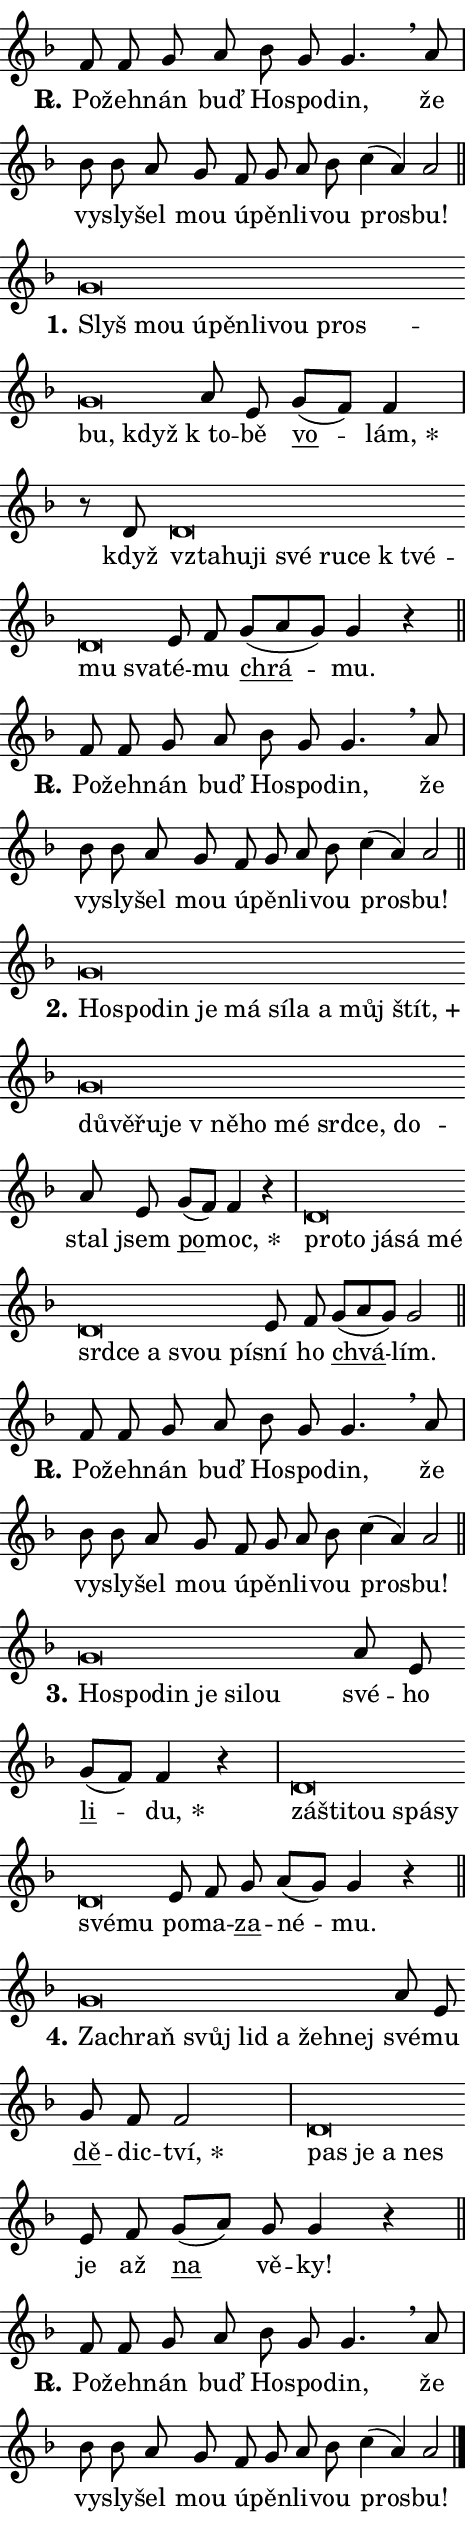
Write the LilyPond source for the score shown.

\version "2.24.0"
\header { tagline = "" }
\paper {
  indent = 0\cm
  top-margin = 0\cm
  right-margin = 0.13\cm % to fit lyric hyphens
  bottom-margin = 0\cm
  left-margin = 0\cm
  paper-width = 8\cm
  page-breaking = #ly:one-page-breaking
  system-system-spacing.basic-distance = #11
  score-system-spacing.basic-distance = #11
  ragged-last = ##f
}


%% Author: Thomas Morley
%% https://lists.gnu.org/archive/html/lilypond-user/2020-05/msg00002.html
#(define (line-position grob)
"Returns position of @var[grob} in current system:
   @code{'start}, if at first time-step
   @code{'end}, if at last time-step
   @code{'middle} otherwise
"
  (let* ((col (ly:item-get-column grob))
         (ln (ly:grob-object col 'left-neighbor))
         (rn (ly:grob-object col 'right-neighbor))
         (col-to-check-left (if (ly:grob? ln) ln col))
         (col-to-check-right (if (ly:grob? rn) rn col))
         (break-dir-left
           (and
             (ly:grob-property col-to-check-left 'non-musical #f)
             (ly:item-break-dir col-to-check-left)))
         (break-dir-right
           (and
             (ly:grob-property col-to-check-right 'non-musical #f)
             (ly:item-break-dir col-to-check-right))))
        (cond ((eqv? 1 break-dir-left) 'start)
              ((eqv? -1 break-dir-right) 'end)
              (else 'middle))))

#(define (tranparent-at-line-position vctor)
  (lambda (grob)
  "Relying on @code{line-position} select the relevant enry from @var{vctor}.
Used to determine transparency,"
    (case (line-position grob)
      ((end) (not (vector-ref vctor 0)))
      ((middle) (not (vector-ref vctor 1)))
      ((start) (not (vector-ref vctor 2))))))

noteHeadBreakVisibility =
#(define-music-function (break-visibility)(vector?)
"Makes @code{NoteHead}s transparent relying on @var{break-visibility}"
#{
  \override NoteHead.transparent =
    #(tranparent-at-line-position break-visibility)
#})

#(define delete-ledgers-for-transparent-note-heads
  (lambda (grob)
    "Reads whether a @code{NoteHead} is transparent.
If so this @code{NoteHead} is removed from @code{'note-heads} from
@var{grob}, which is supposed to be @code{LedgerLineSpanner}.
As a result ledgers are not printed for this @code{NoteHead}"
    (let* ((nhds-array (ly:grob-object grob 'note-heads))
           (nhds-list
             (if (ly:grob-array? nhds-array)
                 (ly:grob-array->list nhds-array)
                 '()))
           ;; Relies on the transparent-property being done before
           ;; Staff.LedgerLineSpanner.after-line-breaking is executed.
           ;; This is fragile ...
           (to-keep
             (remove
               (lambda (nhd)
                 (ly:grob-property nhd 'transparent #f))
               nhds-list)))
      ;; TODO find a better method to iterate over grob-arrays, similiar
      ;; to filter/remove etc for lists
      ;; For now rebuilt from scratch
      (set! (ly:grob-object grob 'note-heads)  '())
      (for-each
        (lambda (nhd)
          (ly:pointer-group-interface::add-grob grob 'note-heads nhd))
        to-keep))))

squashNotes = {
  \override NoteHead.X-extent = #'(-0.2 . 0.2)
  \override NoteHead.Y-extent = #'(-0.75 . 0)
  \override NoteHead.stencil =
    #(lambda (grob)
       (let ((pos (ly:grob-property grob 'staff-position)))
         (begin
           (if (< pos -7) (display "ERROR: Lower brevis then expected\n") (display ""))
           (if (<= pos -6) ly:text-interface::print ly:note-head::print))))
}
unSquashNotes = {
  \revert NoteHead.X-extent
  \revert NoteHead.Y-extent
  \revert NoteHead.stencil
}

hideNotes = \noteHeadBreakVisibility #begin-of-line-visible
unHideNotes = \noteHeadBreakVisibility #all-visible

% work-around for resetting accidentals
% https://lilypond.org/doc/v2.23/Documentation/notation/displaying-rhythms#unmetered-music
cadenzaMeasure = {
  \cadenzaOff
  \partial 1024 s1024
  \cadenzaOn
}

#(define-markup-command (accent layout props text) (markup?)
  "Underline accented syllable"
  (interpret-markup layout props
    #{\markup \override #'(offset . 4.3) \underline { #text }#}))

responsum = \markup \concat {
  "R" \hspace #-1.05 \path #0.1 #'((moveto 0 0.07) (lineto 0.9 0.8)) \hspace #0.05 "."
}

spaceSize = #0.6828661417322834 % exact space size for TeX Gyre Schola

\layout {
  \context {
    \Staff
    \remove "Time_signature_engraver"
    \override LedgerLineSpanner.after-line-breaking = #delete-ledgers-for-transparent-note-heads
  }
  \context {
    \Lyrics {
      \override LyricSpace.minimum-distance = \spaceSize
      \override LyricText.font-name = #"TeX Gyre Schola"
      \override LyricText.font-size = 1
      \override StanzaNumber.font-name = #"TeX Gyre Schola Bold"
      \override StanzaNumber.font-size = 1
    }
  }
  \context {
    \Score 
    \override NoteHead.text =
      #(lambda (grob) 
        (let ((pos (ly:grob-property grob 'staff-position)))
          #{\markup {
            \combine
              \halign #-0.55 \raise #(if (= pos -6) 0 0.5) \override #'(thickness . 2) \draw-line #'(3.2 . 0)
              \musicglyph "noteheads.sM1"
          }#}))
  }
}

% magnetic-lyrics.ily
%
%   written by
%     Jean Abou Samra <jean@abou-samra.fr>
%     Werner Lemberg <wl@gnu.org>
%
%   adapted by
%     Jiri Hon <jiri.hon@gmail.com>
%
% Version 2022-Apr-15

% https://www.mail-archive.com/lilypond-user@gnu.org/msg149350.html

#(define (Left_hyphen_pointer_engraver context)
   "Collect syllable-hyphen-syllable occurrences in lyrics and store
them in properties.  This engraver only looks to the left.  For
example, if the lyrics input is @code{foo -- bar}, it does the
following.

@itemize @bullet
@item
Set the @code{text} property of the @code{LyricHyphen} grob between
@q{foo} and @q{bar} to @code{foo}.

@item
Set the @code{left-hyphen} property of the @code{LyricText} grob with
text @q{foo} to the @code{LyricHyphen} grob between @q{foo} and
@q{bar}.
@end itemize

Use this auxiliary engraver in combination with the
@code{lyric-@/text::@/apply-@/magnetic-@/offset!} hook."
   (let ((hyphen #f)
         (text #f))
     (make-engraver
      (acknowledgers
       ((lyric-syllable-interface engraver grob source-engraver)
        (set! text grob)))
      (end-acknowledgers
       ((lyric-hyphen-interface engraver grob source-engraver)
        ;(when (not (grob::has-interface grob 'lyric-space-interface))
          (set! hyphen grob)));)
      ((stop-translation-timestep engraver)
       (when (and text hyphen)
         (ly:grob-set-object! text 'left-hyphen hyphen))
       (set! text #f)
       (set! hyphen #f)))))

#(define (lyric-text::apply-magnetic-offset! grob)
   "If the space between two syllables is less than the value in
property @code{LyricText@/.details@/.squash-threshold}, move the right
syllable to the left so that it gets concatenated with the left
syllable.

Use this function as a hook for
@code{LyricText@/.after-@/line-@/breaking} if the
@code{Left_@/hyphen_@/pointer_@/engraver} is active."
   (let ((hyphen (ly:grob-object grob 'left-hyphen #f)))
     (when hyphen
       (let ((left-text (ly:spanner-bound hyphen LEFT)))
         (when (grob::has-interface left-text 'lyric-syllable-interface)
           (let* ((common (ly:grob-common-refpoint grob left-text X))
                  (this-x-ext (ly:grob-extent grob common X))
                  (left-x-ext
                   (begin
                     ;; Trigger magnetism for left-text.
                     (ly:grob-property left-text 'after-line-breaking)
                     (ly:grob-extent left-text common X)))
                  ;; `delta` is the gap width between two syllables.
                  (delta (- (interval-start this-x-ext)
                            (interval-end left-x-ext)))
                  (details (ly:grob-property grob 'details))
                  (threshold (assoc-get 'squash-threshold details 0.2)))
             (when (< delta threshold)
               (let* (;; We have to manipulate the input text so that
                      ;; ligatures crossing syllable boundaries are not
                      ;; disabled.  For languages based on the Latin
                      ;; script this is essentially a beautification.
                      ;; However, for non-Western scripts it can be a
                      ;; necessity.
                      (lt (ly:grob-property left-text 'text))
                      (rt (ly:grob-property grob 'text))
                      (is-space (grob::has-interface hyphen 'lyric-space-interface))
                      (space (if is-space " " ""))
                      (extra-delta (if is-space spaceSize 0))
                      ;; Append new syllable.
                      (ltrt-space (if (and (string? lt) (string? rt))
                                (string-append lt space rt)
                                (make-concat-markup (list lt space rt))))
                      ;; Right-align `ltrt` to the right side.
                      (ltrt-space-markup (grob-interpret-markup
                               grob
                               (make-translate-markup
                                (cons (interval-length this-x-ext) 0)
                                (make-right-align-markup ltrt-space)))))
                 (begin
                   ;; Don't print `left-text`.
                   (ly:grob-set-property! left-text 'stencil #f)
                   ;; Set text and stencil (which holds all collected
                   ;; syllables so far) and shift it to the left.
                   (ly:grob-set-property! grob 'text ltrt-space)
                   (ly:grob-set-property! grob 'stencil ltrt-space-markup)
                   (ly:grob-translate-axis! grob (- (- delta extra-delta)) X))))))))))


#(define (lyric-hyphen::displace-bounds-first grob)
   ;; Make very sure this callback isn't triggered too early.
   (let ((left (ly:spanner-bound grob LEFT))
         (right (ly:spanner-bound grob RIGHT)))
     (ly:grob-property left 'after-line-breaking)
     (ly:grob-property right 'after-line-breaking)
     (ly:lyric-hyphen::print grob)))

squashThreshold = #0.4

\layout {
  \context {
    \Lyrics
    \consists #Left_hyphen_pointer_engraver
    \override LyricText.after-line-breaking =
      #lyric-text::apply-magnetic-offset!
    \override LyricHyphen.stencil = #lyric-hyphen::displace-bounds-first
    \override LyricText.details.squash-threshold = \squashThreshold
    \override LyricHyphen.minimum-distance = 0
    \override LyricHyphen.minimum-length = \squashThreshold
  }
}

squashText = \override LyricText.details.squash-threshold = 9999
unSquashText = \override LyricText.details.squash-threshold = \squashThreshold

leftText = \override LyricText.self-alignment-X = #LEFT
unLeftText = \revert LyricText.self-alignment-X

starOffset = #(lambda (grob) 
                (let ((x_offset (ly:self-alignment-interface::aligned-on-x-parent grob)))
                  (if (= x_offset 0) 0 (+ x_offset 1.2))))

star = #(define-music-function (syllable)(string?)
"Append star separator at the end of a syllable"
#{
  \once \override LyricText.X-offset = #starOffset
  \lyricmode { \markup {
    #syllable
    \override #'((font-name . "TeX Gyre Schola Bold")) \hspace #0.2 \lower #0.65 \larger "*"
  } }
#})

starAccent = #(define-music-function (syllable)(string?)
"Append star separator at the end of a syllable and make accent"
#{
  \once \override LyricText.X-offset = #starOffset
  \lyricmode { \markup {
    \accent #syllable
    \override #'((font-name . "TeX Gyre Schola Bold")) \hspace #0.2 \lower #0.65 \larger "*"
  } }
#})

breath = #(define-music-function (syllable)(string?)
"Append breathing indicator at the end of a syllable"
#{
  \lyricmode { \markup { #syllable "+" } }
#})

optionalBreath = #(define-music-function (syllable)(string?)
"Append optional breathing indicator at the end of a syllable"
#{
  \lyricmode { \markup { #syllable "(+)" } }
#})


\score {
    <<
        \new Voice = "melody" { \cadenzaOn \key f \major \relative { f'8 f g a bes g g4. \breathe a8 \cadenzaMeasure \bar "|" bes bes a g \bar "" f g a bes \bar "" c4( a) a2 \cadenzaMeasure \bar "||" \break } }
        \new Lyrics \lyricsto "melody" { \lyricmode { \set stanza = \responsum
Po -- žeh -- nán buď Ho -- spo -- din, že vy -- sly -- šel mou ú -- pěn -- li -- vou pros -- bu! } }
    >>
    \layout {}
}

\score {
    <<
        \new Voice = "melody" { \cadenzaOn \key f \major \relative { \squashNotes g'\breve*1/16 \hideNotes \breve*1/16 \bar "" \breve*1/16 \bar "" \breve*1/16 \bar "" \breve*1/16 \bar "" \breve*1/16 \bar "" \breve*1/16 \bar "" \breve*1/16 \breve*1/16 \bar "" \unHideNotes \unSquashNotes a8 e \bar "" g[( f)] f4 \cadenzaMeasure \bar "|" r8 d8 \squashNotes d\breve*1/16 \hideNotes \breve*1/16 \bar "" \breve*1/16 \bar "" \breve*1/16 \bar "" \breve*1/16 \bar "" \breve*1/16 \bar "" \breve*1/16 \bar "" \breve*1/16 \breve*1/16 \bar "" \unHideNotes \unSquashNotes e8 f \bar "" g[( a g)] g4 r \cadenzaMeasure \bar "||" \break } }
        \new Lyrics \lyricsto "melody" { \lyricmode { \set stanza = "1."
\leftText Slyš \squashText mou ú -- pěn -- li -- vou pros -- bu, když \unLeftText \unSquashText "k to" -- bě \markup \accent vo -- \star lám, když \leftText vzta -- \squashText hu -- ji své ru -- ce "k tvé" -- mu sva -- \unLeftText \unSquashText té -- mu \markup \accent chrá -- mu. } }
    >>
    \layout {}
}

\score {
    <<
        \new Voice = "melody" { \cadenzaOn \key f \major \relative { f'8 f g a bes g g4. \breathe a8 \cadenzaMeasure \bar "|" bes bes a g \bar "" f g a bes \bar "" c4( a) a2 \cadenzaMeasure \bar "||" \break } }
        \new Lyrics \lyricsto "melody" { \lyricmode { \set stanza = \responsum
Po -- žeh -- nán buď Ho -- spo -- din, že vy -- sly -- šel mou ú -- pěn -- li -- vou pros -- bu! } }
    >>
    \layout {}
}

\score {
    <<
        \new Voice = "melody" { \cadenzaOn \key f \major \relative { \squashNotes g'\breve*1/16 \hideNotes \breve*1/16 \bar "" \breve*1/16 \bar "" \breve*1/16 \bar "" \breve*1/16 \bar "" \breve*1/16 \bar "" \breve*1/16 \bar "" \breve*1/16 \bar "" \breve*1/16 \bar "" \breve*1/16 \bar "" \breve*1/16 \bar "" \breve*1/16 \bar "" \breve*1/16 \bar "" \breve*1/16 \bar "" \breve*1/16 \bar "" \breve*1/16 \bar "" \breve*1/16 \bar "" \breve*1/16 \bar "" \breve*1/16 \breve*1/16 \bar "" \unHideNotes \unSquashNotes a8 e \bar "" g[( f)] f4 r \cadenzaMeasure \bar "|" \squashNotes d\breve*1/16 \hideNotes \breve*1/16 \bar "" \breve*1/16 \bar "" \breve*1/16 \bar "" \breve*1/16 \bar "" \breve*1/16 \bar "" \breve*1/16 \bar "" \breve*1/16 \bar "" \breve*1/16 \breve*1/16 \bar "" \unHideNotes \unSquashNotes e8 f \bar "" g[( a g)] g2 \cadenzaMeasure \bar "||" \break } }
        \new Lyrics \lyricsto "melody" { \lyricmode { \set stanza = "2."
\leftText Ho -- \squashText spo -- din je má sí -- la a můj \breath "štít," dů -- vě -- řu -- je "v ně" -- ho mé srd -- ce, do -- \unLeftText \unSquashText stal jsem \markup \accent po -- \star moc, \leftText pro -- \squashText to já -- sá mé srd -- ce a svou pí -- \unLeftText \unSquashText sní ho \markup \accent chvá -- lím. } }
    >>
    \layout {}
}

\score {
    <<
        \new Voice = "melody" { \cadenzaOn \key f \major \relative { f'8 f g a bes g g4. \breathe a8 \cadenzaMeasure \bar "|" bes bes a g \bar "" f g a bes \bar "" c4( a) a2 \cadenzaMeasure \bar "||" \break } }
        \new Lyrics \lyricsto "melody" { \lyricmode { \set stanza = \responsum
Po -- žeh -- nán buď Ho -- spo -- din, že vy -- sly -- šel mou ú -- pěn -- li -- vou pros -- bu! } }
    >>
    \layout {}
}

\score {
    <<
        \new Voice = "melody" { \cadenzaOn \key f \major \relative { \squashNotes g'\breve*1/16 \hideNotes \breve*1/16 \bar "" \breve*1/16 \bar "" \breve*1/16 \bar "" \breve*1/16 \breve*1/16 \bar "" \unHideNotes \unSquashNotes a8 e \bar "" g[( f)] f4 r \cadenzaMeasure \bar "|" \squashNotes d\breve*1/16 \hideNotes \breve*1/16 \bar "" \breve*1/16 \bar "" \breve*1/16 \bar "" \breve*1/16 \bar "" \breve*1/16 \breve*1/16 \bar "" \unHideNotes \unSquashNotes e8 f \bar "" g a[( g)] g4 r \cadenzaMeasure \bar "||" \break } }
        \new Lyrics \lyricsto "melody" { \lyricmode { \set stanza = "3."
\leftText Ho -- \squashText spo -- din je si -- lou \unLeftText \unSquashText své -- ho \markup \accent li -- \star du, \leftText zá -- \squashText šti -- tou spá -- sy své -- mu \unLeftText \unSquashText po -- ma -- \markup \accent za -- né -- mu. } }
    >>
    \layout {}
}

\score {
    <<
        \new Voice = "melody" { \cadenzaOn \key f \major \relative { \squashNotes g'\breve*1/16 \hideNotes \breve*1/16 \bar "" \breve*1/16 \bar "" \breve*1/16 \bar "" \breve*1/16 \bar "" \breve*1/16 \breve*1/16 \bar "" \unHideNotes \unSquashNotes a8 e \bar "" g f f2 \cadenzaMeasure \bar "|" \squashNotes d\breve*1/16 \hideNotes \breve*1/16 \bar "" \breve*1/16 \breve*1/16 \bar "" \unHideNotes \unSquashNotes e8 f \bar "" g[( a)] g g4 r \cadenzaMeasure \bar "||" \break } }
        \new Lyrics \lyricsto "melody" { \lyricmode { \set stanza = "4."
\leftText Za -- \squashText chraň svůj lid a žeh -- nej \unLeftText \unSquashText své -- mu \markup \accent dě -- dic -- \star tví, \leftText pas \squashText je a nes \unLeftText \unSquashText je až \markup \accent na vě -- ky! } }
    >>
    \layout {}
}

\score {
    <<
        \new Voice = "melody" { \cadenzaOn \key f \major \relative { f'8 f g a bes g g4. \breathe a8 \cadenzaMeasure \bar "|" bes bes a g \bar "" f g a bes \bar "" c4( a) a2 \cadenzaMeasure \bar "||" \break } \bar "|." }
        \new Lyrics \lyricsto "melody" { \lyricmode { \set stanza = \responsum
Po -- žeh -- nán buď Ho -- spo -- din, že vy -- sly -- šel mou ú -- pěn -- li -- vou pros -- bu! } }
    >>
    \layout {}
}
